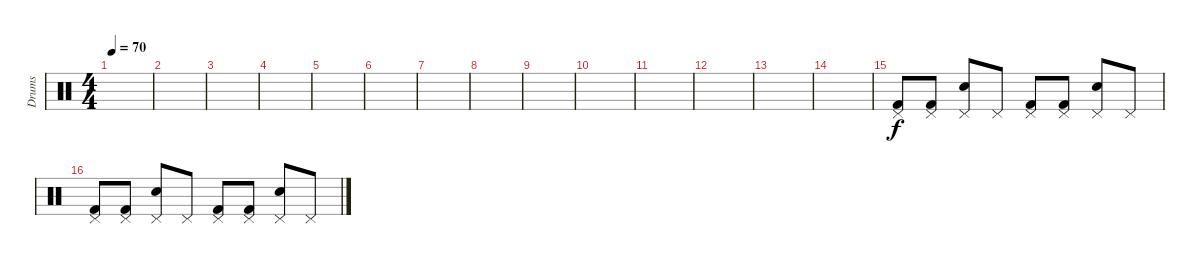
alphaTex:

\track ("Drums" "Drums") {instrument percussion}
\staff {score}
\articulation defaults
\ts (4 4)
\tempo 70
\clef neutral
\ks c
|
|
|
|
|
|
|
|
|
|
|
|
|
|
("Kick (hit) 2" "Pedal Hi-Hat (hit)").8 ("Kick (hit) 2" "Pedal Hi-Hat (hit)").8 ("Electric Snare (hit)" "Pedal Hi-Hat (hit)").8 "Pedal Hi-Hat (hit)".8 ("Kick (hit) 2" "Pedal Hi-Hat (hit)").8 ("Kick (hit) 2" "Pedal Hi-Hat (hit)").8 ("Electric Snare (hit)" "Pedal Hi-Hat (hit)").8 "Pedal Hi-Hat (hit)".8 |
("Kick (hit) 2" "Pedal Hi-Hat (hit)").8 ("Kick (hit) 2" "Pedal Hi-Hat (hit)").8 ("Electric Snare (hit)" "Pedal Hi-Hat (hit)").8 "Pedal Hi-Hat (hit)".8 ("Kick (hit) 2" "Pedal Hi-Hat (hit)").8 ("Kick (hit) 2" "Pedal Hi-Hat (hit)").8 ("Electric Snare (hit)" "Pedal Hi-Hat (hit)").8 "Pedal Hi-Hat (hit)".8
